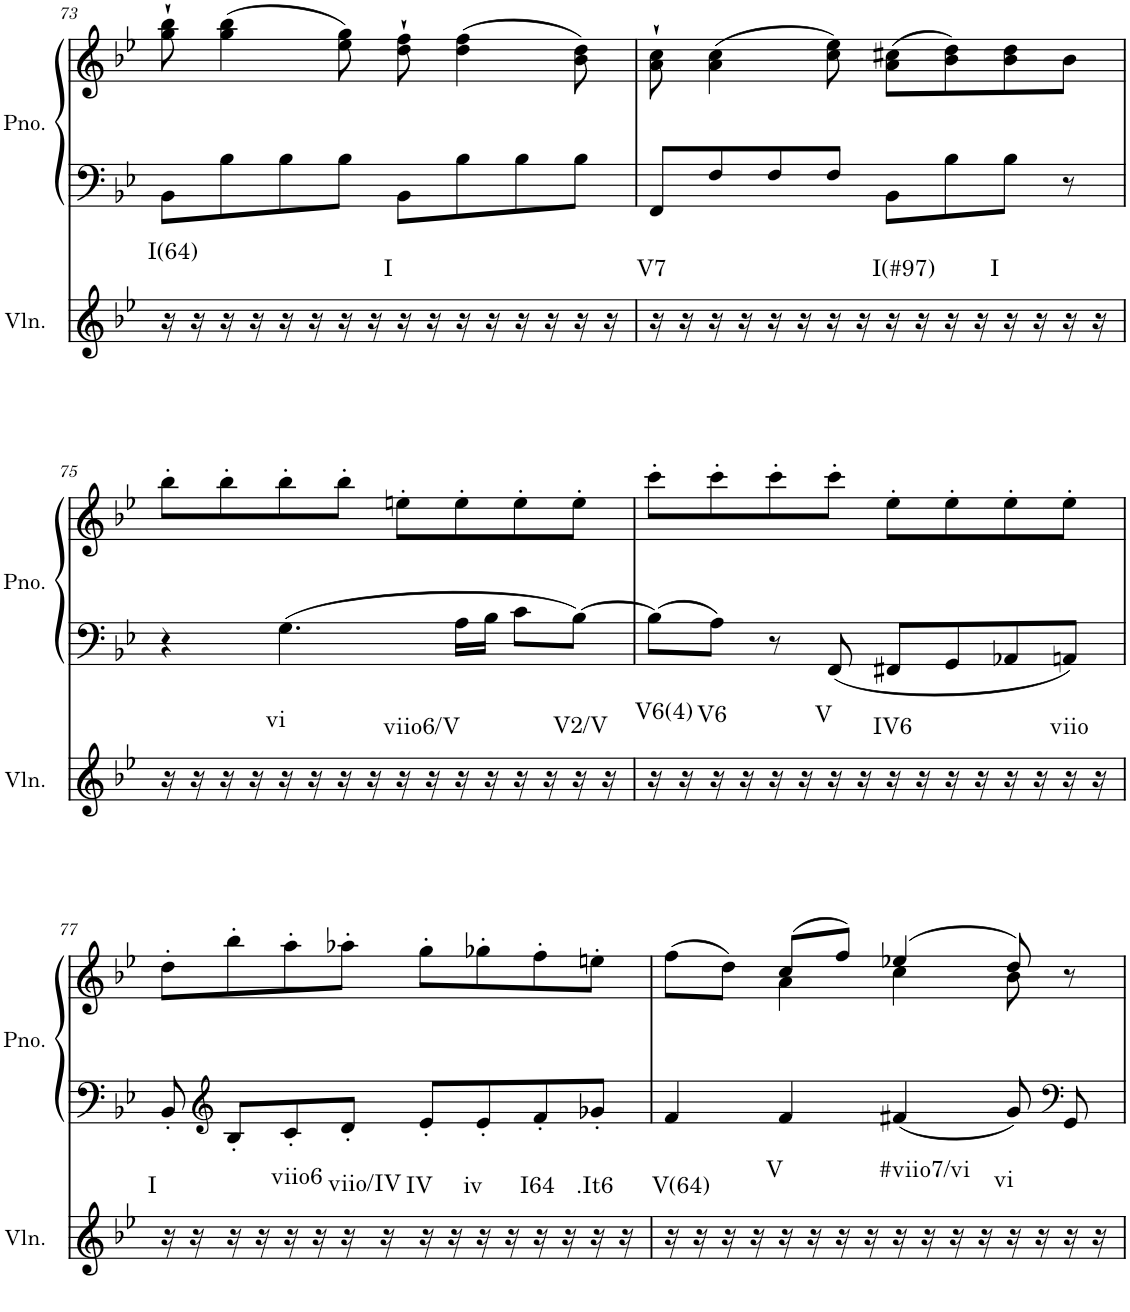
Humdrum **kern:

**kern	**harte	**kern	**kern
*part2	*part2	*part1	*part1
*staff3	*	*staff2	*staff1
*I"Violin	*	*I"Piano, Piano right	*
*I'Vln.	*	*I'Pno.	*
!!LO:PB:g=z
*clefG2	*	*clefF4	*clefG2
*k[b-e-]	*	*k[b-e-]	*k[b-e-]
*M4/4	*	*M4/4	*M4/4
=73	=73	=73	=73
!	!LO:H:kt=I(64)	!	!
16r	N	8BB-\L	8gg\` 8bb-\`
16r	.	.	.
16r	.	8B-\	(4gg\ 4bb-\
16r	.	.	.
16r	.	8B-\	.
16r	.	.	.
16r	.	8B-\J	8ee-\ 8gg\)
16r	.	.	.
!	!LO:H:kt=I	!	!
16r	N	8BB-\L	8dd\` 8ff\`
16r	.	.	.
16r	.	8B-\	(4dd\ 4ff\
16r	.	.	.
16r	.	8B-\	.
16r	.	.	.
16r	.	8B-\J	8b-\ 8dd\)
16r	.	.	.
=74	=74	=74	=74
!	!LO:H:kt=V7	!	!
16r	N	8FF/L	8a\` 8cc\`
16r	.	.	.
16r	.	8F/	(4a\ 4cc\
16r	.	.	.
16r	.	8F/	.
16r	.	.	.
16r	.	8F/J	8cc\ 8ee-\)
16r	.	.	.
!	!LO:H:kt=I(#97)	!	!
16r	N	8BB-\L	(8a\ 8cc#X\L
16r	.	.	.
16r	.	8B-\	8b-\ 8dd\)
16r	.	.	.
!	!LO:H:kt=I	!	!
16r	N	8B-\J	8b-\ 8dd\
16r	.	.	.
16r	.	8r	8b-\J
16r	.	.	.
!!LO:LB:g=z
=75	=75	=75	=75
16r	.	4r	8bb-'\L
16r	.	.	.
16r	.	.	8bb-'\
16r	.	.	.
!	!LO:H:kt=vi	!	!
16r	N	4.G\	8bb-'\
16r	.	.	.
16r	.	.	8bb-'\J
16r	.	.	.
!	!LO:H:kt=viio6/V	!	!
16r	N	.	8een'\L
16r	.	.	.
16r	.	16A\LL	8ee'\
16r	.	16B-\JJ	.
16r	.	8c\L	8ee'\
16r	.	.	.
!	!LO:H:kt=V2/V	!	!
16r	N	[8B-\J	8ee'\J
16r	.	.	.
=76	=76	=76	=76
!	!LO:H:kt=V6(4)	!	!
16r	N	8B-\L]	8ccc'\L
16r	.	.	.
!	!LO:H:kt=V6	!	!
16r	N	8A\J	8ccc'\
16r	.	.	.
16r	.	8r	8ccc'\
16r	.	.	.
!	!LO:H:kt=V	!	!
16r	N	8FF/	8ccc'\J
16r	.	.	.
!	!LO:H:kt=IV6	!	!
16r	N	8FF#X/L	8ee-'\L
16r	.	.	.
16r	.	8GG/	8ee-'\
16r	.	.	.
16r	.	8AA-X/	8ee-'\
16r	.	.	.
!	!LO:H:kt=viio	!	!
16r	N	8AAn/J	8ee-'\J
16r	.	.	.
!!LO:LB:g=z
=77	=77	=77	=77
!	!LO:H:kt=I	!	!
16r	N	8BB-'/	8dd'\L
16r	.	.	.
*	*	*clefG2	*
16r	.	8B-'/L	8bb-'\
16r	.	.	.
!	!LO:H:kt=viio6	!	!
16r	N	8c'/	8aa'\
16r	.	.	.
!	!LO:H:kt=viio/IV	!	!
16r	N	8d'/J	8aa-X'\J
16r	.	.	.
!	!LO:H:kt=IV	!	!
16r	N	8e-'/L	8gg'\L
16r	.	.	.
!	!LO:H:kt=iv	!	!
16r	N	8e-'/	8gg-X'\
16r	.	.	.
!	!LO:H:kt=I64	!	!
16r	N	8f'/	8ff'\
16r	.	.	.
!	!LO:H:kt=.It6	!	!
16r	N	8g-X'/J	8een'\J
16r	.	.	.
=78	=78	=78	=78
*	*	*	*^
!	!LO:H:kt=V(64)	!	!	!
16r	N	4f/	(>8ff\L	4ryy
16r	.	.	.	.
16r	.	.	8dd\J)	.
16r	.	.	.	.
!	!LO:H:kt=V	!	!	!
16r	N	4f/	(8cc/L	4a\
16r	.	.	.	.
16r	.	.	8ff/J)	.
16r	.	.	.	.
!	!LO:H:kt=#viio7/vi	!	!	!
16r	N	4f#X/	(4ee-X/	4cc\
16r	.	.	.	.
16r	.	.	.	.
16r	.	.	.	.
!	!LO:H:kt=vi	!	!	!
16r	N	8g/	8dd/)	8b-\
16r	.	.	.	.
*	*	*clefF4	*	*
16r	.	8GG/	8r	8ryy
16r	.	.	.	.
*	*	*	*v	*v
=	=	=	=
*-	*-	*-	*-
